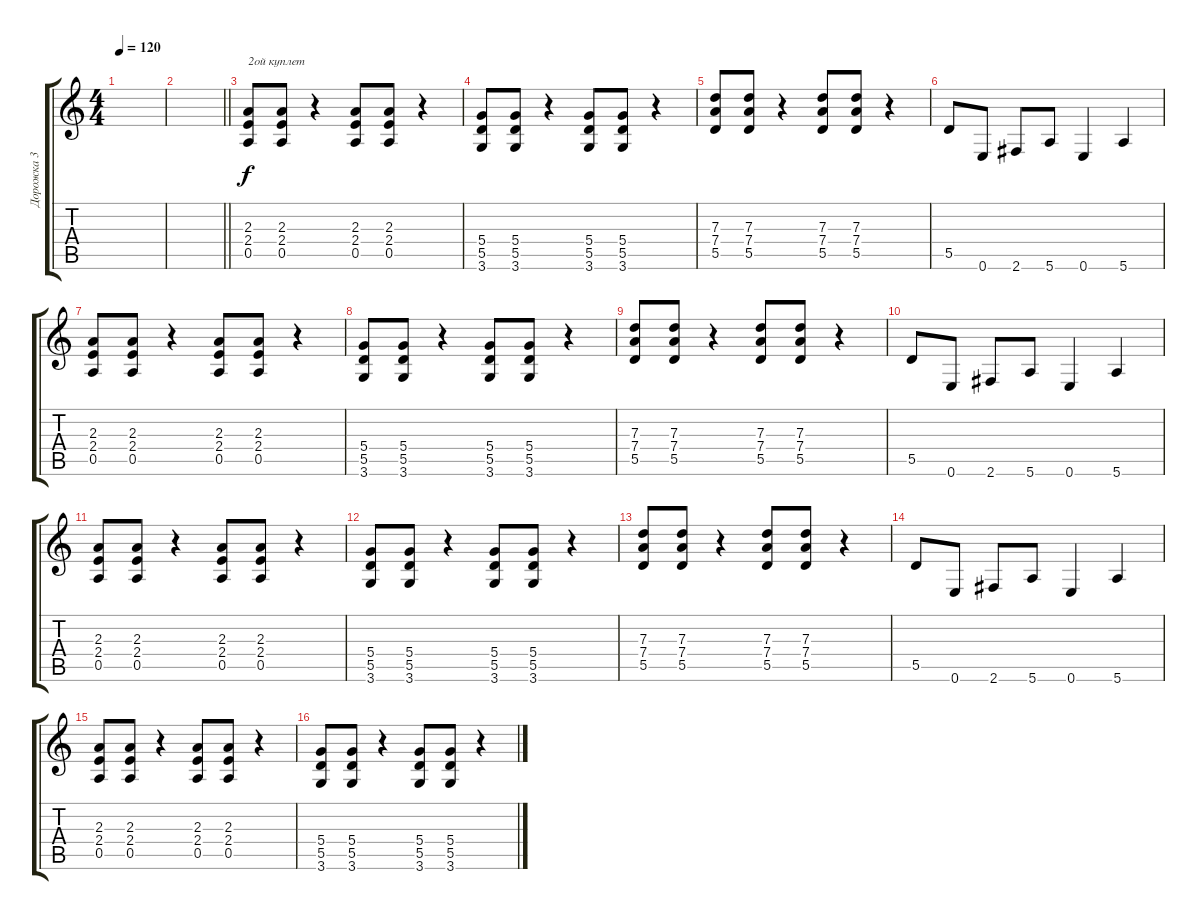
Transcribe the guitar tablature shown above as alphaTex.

\track ("Дорожка 3" "Дорожка 3") {instrument slapbass2}
\staff {score tabs}
\tuning (E4 B3 G3 D3 A2 E2) {hide}
\ts (4 4)
\tempo 120
\clef g2
\ks c
|
\barLineRight lightlight
|
(2.3 2.4 0.5).8{txt "2ой куплет"} (2.3 2.4 0.5).8 r.4 (2.3 2.4 0.5).8 (2.3 2.4 0.5).8 r.4 |
(5.4 5.5 3.6).8 (5.4 5.5 3.6).8 r.4 (5.4 5.5 3.6).8 (5.4 5.5 3.6).8 r.4 |
(7.3 7.4 5.5).8 (7.3 7.4 5.5).8 r.4 (7.3 7.4 5.5).8 (7.3 7.4 5.5).8 r.4 |
5.5.8 0.6.8 2.6.8 5.6.8 0.6.4 5.6.4 |
(2.3 2.4 0.5).8 (2.3 2.4 0.5).8 r.4 (2.3 2.4 0.5).8 (2.3 2.4 0.5).8 r.4 |
(5.4 5.5 3.6).8 (5.4 5.5 3.6).8 r.4 (5.4 5.5 3.6).8 (5.4 5.5 3.6).8 r.4 |
(7.3 7.4 5.5).8 (7.3 7.4 5.5).8 r.4 (7.3 7.4 5.5).8 (7.3 7.4 5.5).8 r.4 |
5.5.8 0.6.8 2.6.8 5.6.8 0.6.4 5.6.4 |
(2.3 2.4 0.5).8 (2.3 2.4 0.5).8 r.4 (2.3 2.4 0.5).8 (2.3 2.4 0.5).8 r.4 |
(5.4 5.5 3.6).8 (5.4 5.5 3.6).8 r.4 (5.4 5.5 3.6).8 (5.4 5.5 3.6).8 r.4 |
(7.3 7.4 5.5).8 (7.3 7.4 5.5).8 r.4 (7.3 7.4 5.5).8 (7.3 7.4 5.5).8 r.4 |
5.5.8 0.6.8 2.6.8 5.6.8 0.6.4 5.6.4 |
(2.3 2.4 0.5).8 (2.3 2.4 0.5).8 r.4 (2.3 2.4 0.5).8 (2.3 2.4 0.5).8 r.4 |
(5.4 5.5 3.6).8 (5.4 5.5 3.6).8 r.4 (5.4 5.5 3.6).8 (5.4 5.5 3.6).8 r.4
